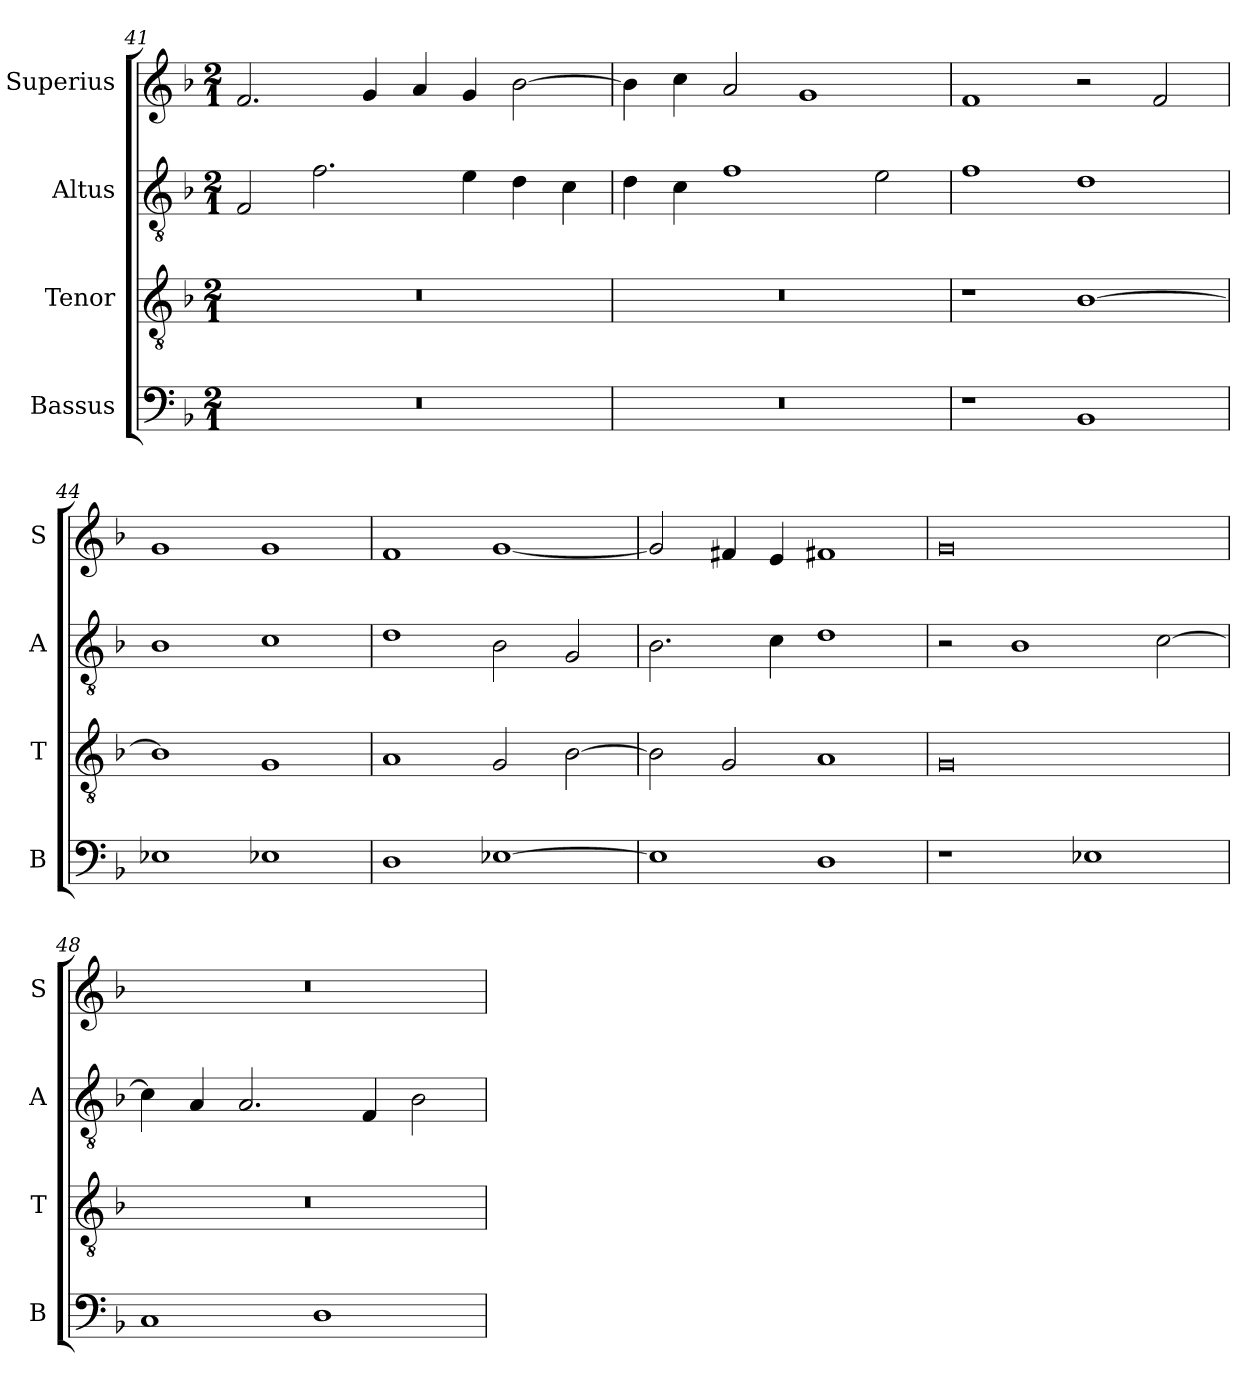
**kern	**kern	**kern	**kern
*part4	*part3	*part2	*part1
*staff4	*staff3	*staff2	*staff1
*I"Bassus	*I"Tenor	*I"Altus	*I"Superius
*I'B	*I'T	*I'A	*I'S
*clefF4	*clefGv2	*clefGv2	*clefG2
*k[b-]	*k[b-]	*k[b-]	*k[b-]
*M2/1	*M2/1	*M2/1	*M2/1
=41	=41	=41	=41
0r	0r	2F/	2.f/
.	.	2.f\	.
.	.	.	4g/
.	.	.	4a/
.	.	4e\	4g/
.	.	4d\	[2b-\
.	.	4c\	.
=42	=42	=42	=42
0r	0r	4d\	4b-\]
.	.	4c\	4cc\
.	.	1f	2a/
.	.	.	1g
.	.	2e\	.
=43	=43	=43	=43
1r	1r	1f	1f
1BB-	[1B-	1d	2r
.	.	.	2f/
=44	=44	=44	=44
1E-X	1B-]	1B-	1g
1E-X	1G	1c	1g
=45	=45	=45	=45
1D	1A	1d	1f
[1E-X	2G/	2B-\	[1g
.	[2B-\	2G/	.
=46	=46	=46	=46
1E-]	2B-\]	2.B-\	2g/]
.	2G/	.	4f#X/
.	.	4c\	4e/
1D	1A	1d	1f#X
=47	=47	=47	=47
1r	0G	2r	0g
.	.	1B-	.
1E-X	.	.	.
.	.	[2c\	.
=48	=48	=48	=48
1C	0r	4c\]	0r
.	.	4A/	.
.	.	2.A/	.
1D	.	.	.
.	.	4F/	.
.	.	2B-\	.
=	=	=	=
*-	*-	*-	*-
